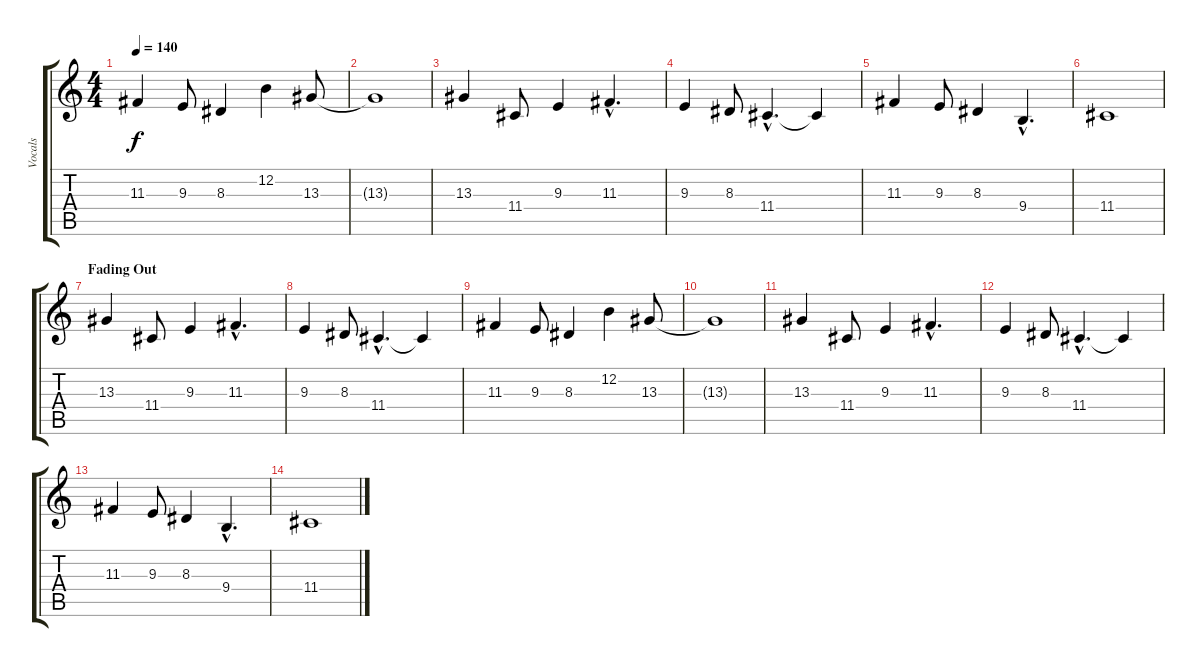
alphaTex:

\track ("Vocals" "Vocals") {instrument lead1square}
\staff {score tabs}
\tuning (E4 B3 G3 D3 A2 E2) {hide}
\ts (4 4)
\tempo 140
\clef g2
\ks c
11.3.4{dy f} 9.3.8 8.3.4 12.2.4 13.3.8 |
13.3{t}.1 |
13.3.4 11.4.8 9.3.4 11.3{hac}.4{d} |
9.3.4 8.3.8 11.4{hac}.4{d} 11.4{t}.4 |
11.3.4 9.3.8 8.3.4 9.4{hac}.4{d} |
11.4.1{volume 12} |
\section ("" "Fading Out")
13.3.4 11.4.8 9.3.4 11.3{hac}.4{d} |
9.3.4 8.3.8 11.4{hac}.4{d} 11.4{t}.4 |
11.3.4{volume 9} 9.3.8 8.3.4 12.2.4 13.3.8 |
13.3{t}.1 |
13.3.4{volume 4} 11.4.8 9.3.4 11.3{hac}.4{d} |
9.3.4 8.3.8 11.4{hac}.4{d} 11.4{t}.4 |
11.3.4{volume 0} 9.3.8 8.3.4 9.4{hac}.4{d} |
11.4.1
